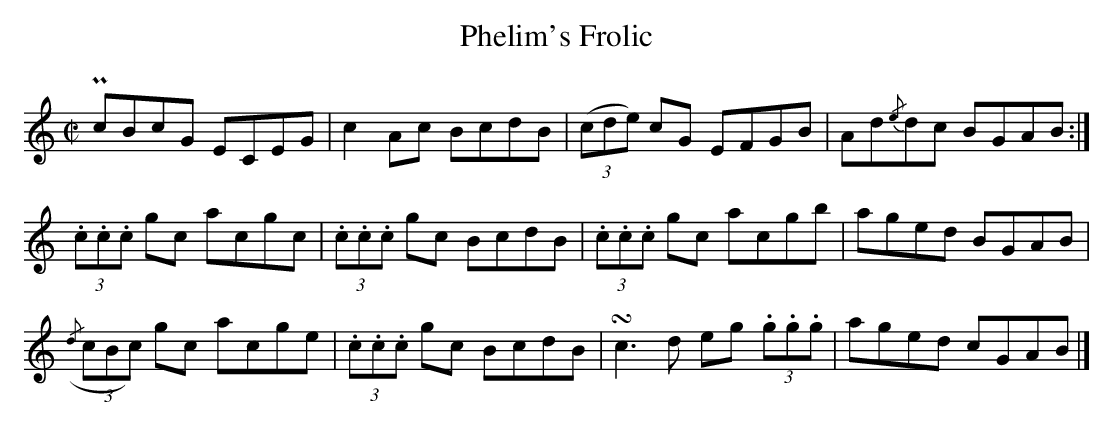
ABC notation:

X:1
U: ~ = !turn!
T:Phelim's Frolic
M:C|
L:1/8
K:C
PcBcG ECEG | c2 Ac BcdB | ((3cde) cG EFGB | Ad{/e}dc BGAB :|]
(3.c.c.c gc acgc | (3.c.c.c gc BcdB | (3.c.c.c gc acgb | aged BGAB |
((3{/d}cBc) gc acge | (3.c.c.c gc BcdB | ~c3 d eg (3.g.g.g | aged cGAB |]
